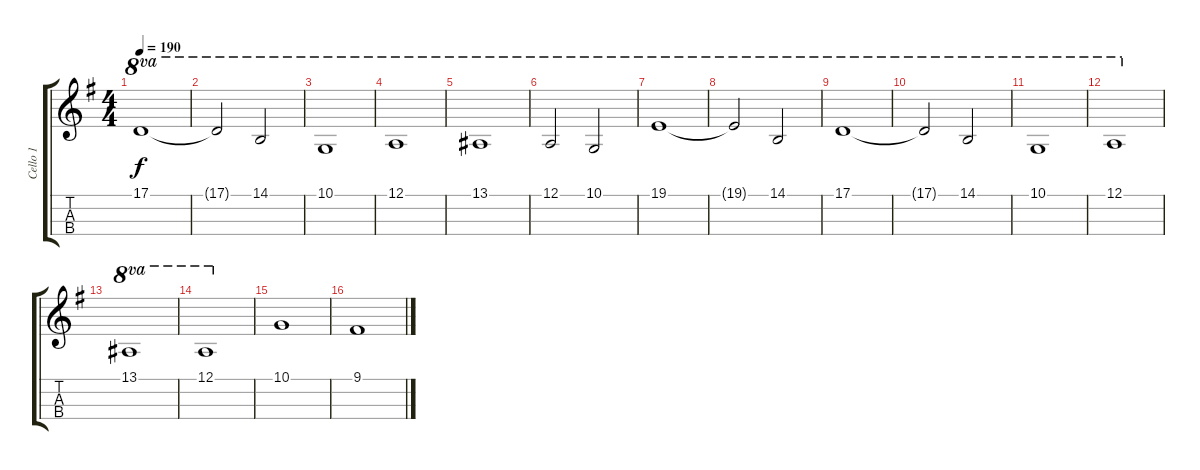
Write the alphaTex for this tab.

\track ("Cello 1" "Cello 1") {instrument cello}
\staff {score tabs}
\tuning (A3 D3 G2 C2) {hide}
\ts (4 4)
\tempo 190
\clef g2
\ks g
17.1.1{ot 8va dy f} |
17.1{t}.2{ot 8va} 14.1.2{ot 8va} |
10.1.1{ot 8va} |
12.1.1{ot 8va} |
13.1.1{ot 8va} |
12.1.2{ot 8va} 10.1.2{ot 8va} |
19.1.1{ot 8va} |
19.1{t}.2{ot 8va} 14.1.2{ot 8va} |
17.1.1{ot 8va} |
17.1{t}.2{ot 8va} 14.1.2{ot 8va} |
10.1.1{ot 8va} |
12.1.1{ot 8va} |
13.1.1{ot 8va} |
12.1.1{ot 8va} |
10.1.1 |
9.1.1
